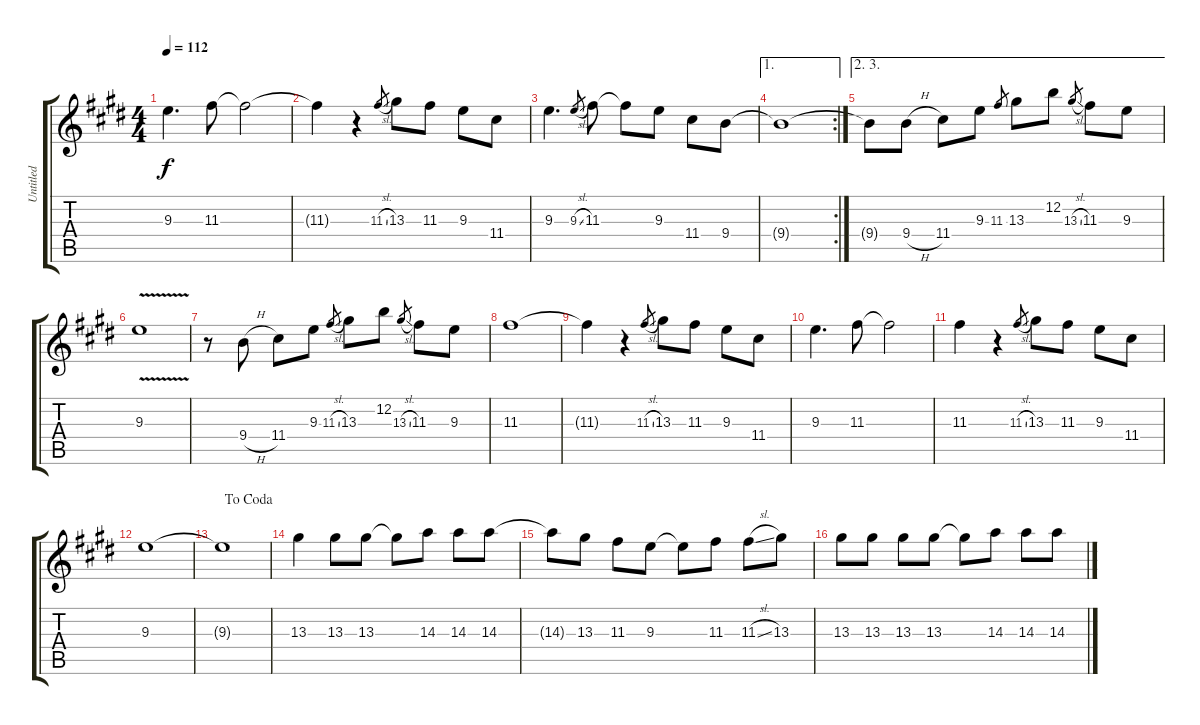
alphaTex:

\track ("Untitled" "Untitled") {instrument distortionguitar}
\staff {score tabs}
\tuning (E4 B3 G3 D3 A2 E2) {hide}
\ts (4 4)
\tempo 112
\clef g2
\ks c#minor
9.3.4{d dy f} 11.3.8 11.3{t}.2 |
\ks e
11.3{t}.4 r.4 11.3{sl}.8{gr} 13.3.8 11.3.8 9.3.8 11.4.8 |
\ks c#minor
9.3.4{d} 9.3{sl}.8{gr} 11.3.8 11.3{t}.8 9.3.8 11.4.8 9.4.8 |
\ae 1
\rc 2
9.4{t}.1 |
\ae (2 3)
9.4{t}.8 9.4{h}.8 11.4.8 9.3.8 11.3.8{gr} 13.3.8 12.2.8 13.3{sl}.8{gr} 11.3.8 9.3.8 |
\ks e
9.3{v}.1 |
\ks c#minor
r.8 9.4{h}.8 11.4.8 9.3.8 11.3{sl}.8{gr} 13.3.8 12.2.8 13.3{sl}.8{gr} 11.3.8 9.3.8 |
11.3.1 |
\ks e
11.3{t}.4 r.4 11.3{sl}.8{gr} 13.3.8 11.3.8 9.3.8 11.4.8 |
\ks c#minor
9.3.4{d} 11.3.8 11.3{t}.2 |
11.3.4 r.4 11.3{sl}.8{gr} 13.3.8 11.3.8 9.3.8 11.4.8 |
\ks e
9.3.1 |
\jump dacoda
\ks c#minor
9.3{t}.1 |
\ks e
13.3.4 13.3.8 13.3.8 13.3{t}.8 14.3.8 14.3.8 14.3.8 |
\ks c#minor
14.3{t}.8 13.3.8 11.3.8 9.3.8 9.3{t}.8 11.3.8 11.3{sl}.8 13.3.8 |
13.3.8 13.3.8 13.3.8 13.3.8 13.3{t}.8 14.3.8 14.3.8 14.3.8
